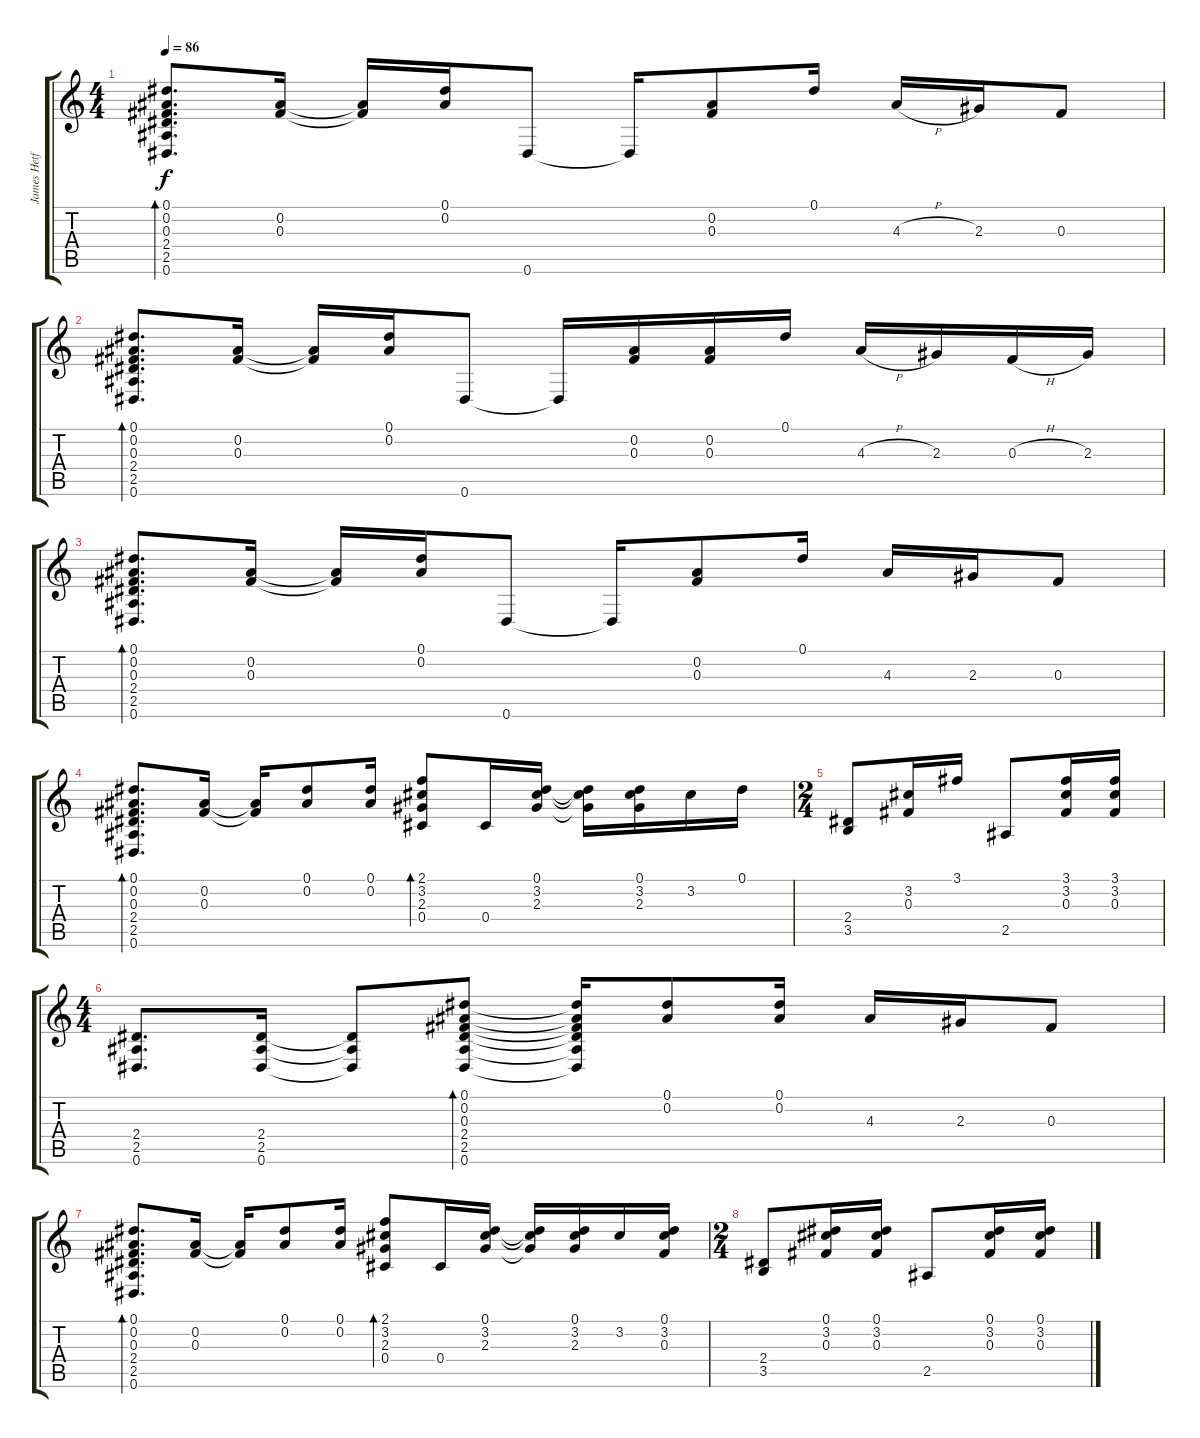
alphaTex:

\track ("James Hetfield (clean)" "James Hetf") {instrument electricguitarclean}
\staff {score tabs}
\tuning (Eb4 Bb3 Gb3 Db3 Ab2 Eb2) {hide}
\ts (4 4)
\tempo 86
\clef g2
\ks c
(0.1 0.2 0.3 2.4 2.5 0.6).8{d bd 120 dy f} (0.2 0.3).16 (0.2{t} 0.3{t}).16 (0.1 0.2).16 0.6.8 0.6{t}.16 (0.2 0.3).8 0.1.16 4.3{h}.16 2.3.16 0.3.8 |
(0.1 0.2 0.3 2.4 2.5 0.6).8{d bd 120} (0.2 0.3).16 (0.2{t} 0.3{t}).16 (0.1 0.2).16 0.6.8 0.6{t}.16 (0.2 0.3).16 (0.2 0.3).16 0.1.16 4.3{h}.16 2.3.16 0.3{h}.16 2.3.16 |
(0.1 0.2 0.3 2.4 2.5 0.6).8{d bd 60} (0.2 0.3).16 (0.2{t} 0.3{t}).16 (0.1 0.2).16 0.6.8 0.6{t}.16 (0.2 0.3).8 0.1.16 4.3.16 2.3.16 0.3.8 |
(0.1 0.2 0.3 2.4 2.5 0.6).8{d bd 60} (0.2 0.3).16 (0.2{t} 0.3{t}).16 (0.1 0.2).8 (0.1 0.2).16 (2.1 3.2 2.3 0.4).8{bd 60} 0.4.16 (0.1 3.2 2.3).16 (0.1{t} 3.2{t} 2.3{t}).16 (0.1 3.2 2.3).16 3.2.16 0.1.16 |
\ts (2 4)
(2.4 3.5).8 (3.2 0.3).16 3.1.16 2.5.8 (3.1 3.2 0.3).16 (3.1 3.2 0.3).16 |
\ts (4 4)
(2.4 2.5 0.6).8{d} (2.4 2.5 0.6).16 (2.4{t} 2.5{t} 0.6{t}).8 (0.1 0.2 0.3 2.4 2.5 0.6).8{bd 60} (0.1{t} 0.2{t} 0.3{t} 2.4{t} 2.5{t} 0.6{t}).16 (0.1 0.2).8 (0.1 0.2).16 4.3.16 2.3.16 0.3.8 |
(0.1 0.2 0.3 2.4 2.5 0.6).8{d bd 60} (0.2 0.3).16 (0.2{t} 0.3{t}).16 (0.1 0.2).8 (0.1 0.2).16 (2.1 3.2 2.3 0.4).8{bd 60} 0.4.16 (0.1 3.2 2.3).16 (0.1{t} 3.2{t} 2.3{t}).16 (0.1 3.2 2.3).16 3.2.16 (0.1 3.2 0.3).16 |
\ts (2 4)
(2.4 3.5).8 (0.1 3.2 0.3).16 (0.1 3.2 0.3).16 2.5.8 (0.1 3.2 0.3).16 (0.1 3.2 0.3).16
